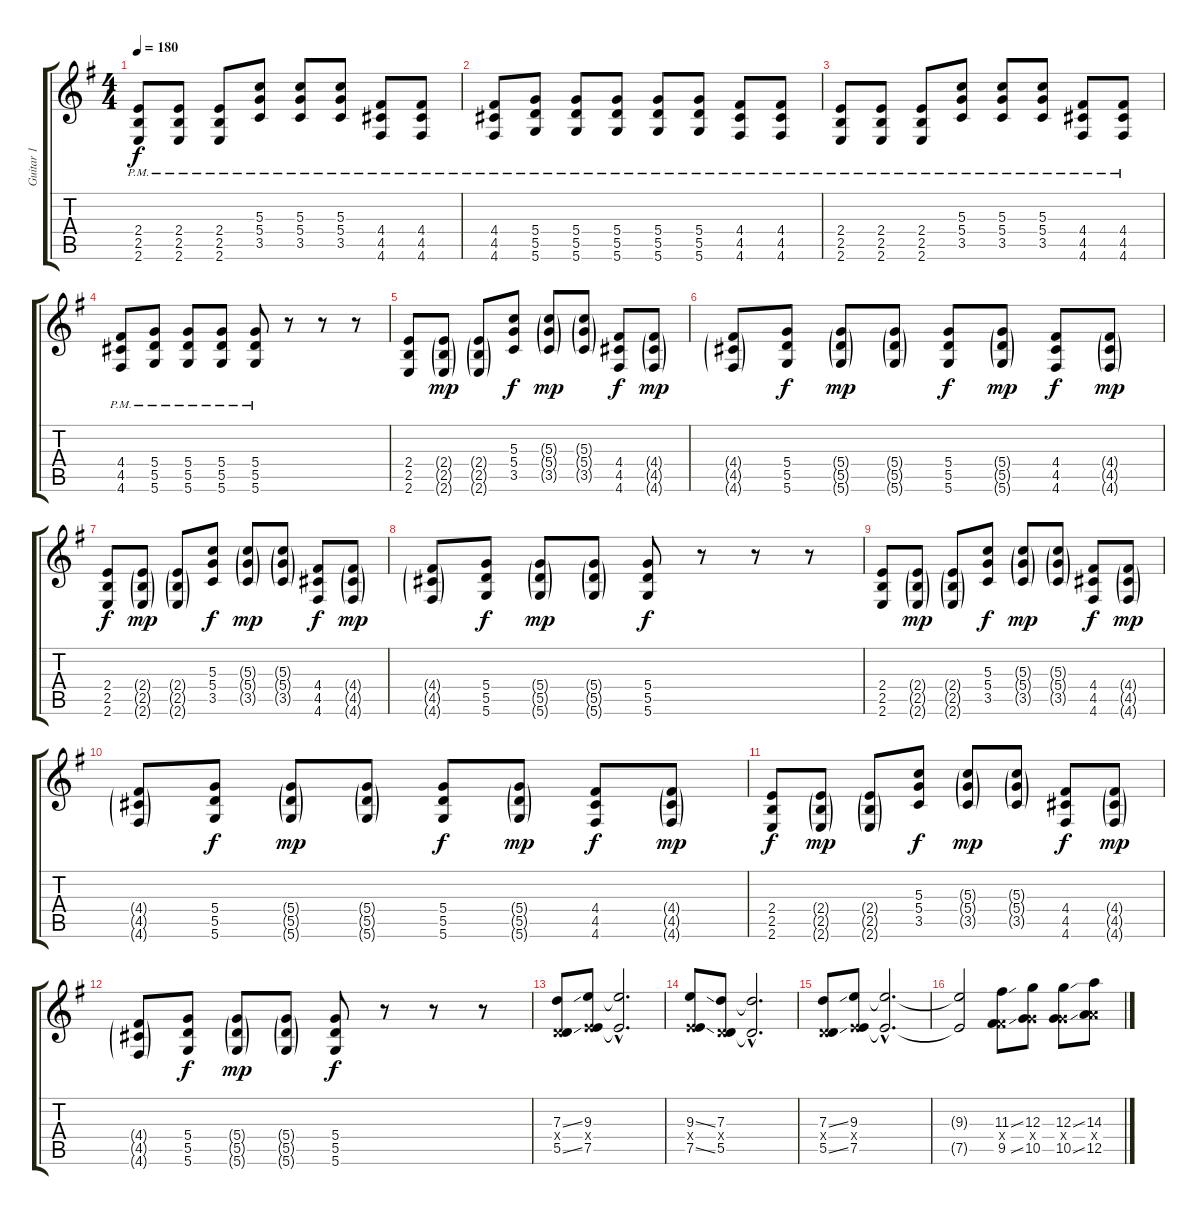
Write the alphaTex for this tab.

\track ("Guitar 1" "Guitar 1") {instrument distortionguitar}
\staff {score tabs}
\tuning (E4 B3 G3 D3 A2 D2) {hide}
\ts (4 4)
\tempo 180
\clef g2
\ks g
(2.4{pm} 2.5{pm} 2.6).8{dy f instrument distortionguitar} (2.4{pm} 2.5{pm} 2.6).8 (2.4{pm} 2.5{pm} 2.6).8 (5.3{pm} 5.4{pm} 3.5).8 (5.3{pm} 5.4{pm} 3.5).8 (5.3{pm} 5.4{pm} 3.5).8 (4.4{pm} 4.5{pm} 4.6).8 (4.4{pm} 4.5{pm} 4.6).8 |
(4.4{pm} 4.5{pm} 4.6).8 (5.4{pm} 5.5{pm} 5.6).8 (5.4{pm} 5.5{pm} 5.6).8 (5.4{pm} 5.5{pm} 5.6).8 (5.4{pm} 5.5{pm} 5.6).8 (5.4{pm} 5.5{pm} 5.6).8 (4.4{pm} 4.5{pm} 4.6).8 (4.4{pm} 4.5{pm} 4.6).8 |
(2.4{pm} 2.5{pm} 2.6).8 (2.4{pm} 2.5{pm} 2.6).8 (2.4{pm} 2.5{pm} 2.6).8 (5.3{pm} 5.4{pm} 3.5).8 (5.3{pm} 5.4{pm} 3.5).8 (5.3{pm} 5.4{pm} 3.5).8 (4.4{pm} 4.5{pm} 4.6).8 (4.4{pm} 4.5{pm} 4.6).8 |
(4.4{pm} 4.5{pm} 4.6).8 (5.4{pm} 5.5{pm} 5.6).8 (5.4{pm} 5.5{pm} 5.6).8 (5.4{pm} 5.5{pm} 5.6).8 (5.4{pm} 5.5{pm} 5.6).8 r.8 r.8 r.8 |
(2.4 2.5 2.6).8 (2.4{g} 2.5{g} 2.6{g}).8{dy mp} (2.4{g} 2.5{g} 2.6{g}).8 (5.3 5.4 3.5).8{dy f} (5.3{g} 5.4{g} 3.5{g}).8{dy mp} (5.3{g} 5.4{g} 3.5{g}).8 (4.4 4.5 4.6).8{dy f} (4.4{g} 4.5{g} 4.6{g}).8{dy mp} |
(4.4{g} 4.5{g} 4.6{g}).8 (5.4 5.5 5.6).8{dy f} (5.4{g} 5.5{g} 5.6{g}).8{dy mp} (5.4{g} 5.5{g} 5.6{g}).8 (5.4 5.5 5.6).8{dy f} (5.4{g} 5.5{g} 5.6{g}).8{dy mp} (4.4 4.5 4.6).8{dy f} (4.4{g} 4.5{g} 4.6{g}).8{dy mp} |
(2.4 2.5 2.6).8{dy f} (2.4{g} 2.5{g} 2.6{g}).8{dy mp} (2.4{g} 2.5{g} 2.6{g}).8 (5.3 5.4 3.5).8{dy f} (5.3{g} 5.4{g} 3.5{g}).8{dy mp} (5.3{g} 5.4{g} 3.5{g}).8 (4.4 4.5 4.6).8{dy f} (4.4{g} 4.5{g} 4.6{g}).8{dy mp} |
(4.4{g} 4.5{g} 4.6{g}).8 (5.4 5.5 5.6).8{dy f} (5.4{g} 5.5{g} 5.6{g}).8{dy mp} (5.4{g} 5.5{g} 5.6{g}).8 (5.4 5.5 5.6).8{dy f} r.8 r.8 r.8 |
(2.4 2.5 2.6).8 (2.4{g} 2.5{g} 2.6{g}).8{dy mp} (2.4{g} 2.5{g} 2.6{g}).8 (5.3 5.4 3.5).8{dy f} (5.3{g} 5.4{g} 3.5{g}).8{dy mp} (5.3{g} 5.4{g} 3.5{g}).8 (4.4 4.5 4.6).8{dy f} (4.4{g} 4.5{g} 4.6{g}).8{dy mp} |
(4.4{g} 4.5{g} 4.6{g}).8 (5.4 5.5 5.6).8{dy f} (5.4{g} 5.5{g} 5.6{g}).8{dy mp} (5.4{g} 5.5{g} 5.6{g}).8 (5.4 5.5 5.6).8{dy f} (5.4{g} 5.5{g} 5.6{g}).8{dy mp} (4.4 4.5 4.6).8{dy f} (4.4{g} 4.5{g} 4.6{g}).8{dy mp} |
(2.4 2.5 2.6).8{dy f} (2.4{g} 2.5{g} 2.6{g}).8{dy mp} (2.4{g} 2.5{g} 2.6{g}).8 (5.3 5.4 3.5).8{dy f} (5.3{g} 5.4{g} 3.5{g}).8{dy mp} (5.3{g} 5.4{g} 3.5{g}).8 (4.4 4.5 4.6).8{dy f} (4.4{g} 4.5{g} 4.6{g}).8{dy mp} |
(4.4{g} 4.5{g} 4.6{g}).8 (5.4 5.5 5.6).8{dy f} (5.4{g} 5.5{g} 5.6{g}).8{dy mp} (5.4{g} 5.5{g} 5.6{g}).8 (5.4 5.5 5.6).8{dy f} r.8 r.8 r.8 |
(7.3{ss} 0.4{x} 5.5{ss}).8 (9.3 2.4{x} 7.5).8 (9.3{hac t} 7.5{hac t}).2{d} |
(9.3{ss} 2.4{x} 7.5{ss}).8 (7.3 0.4{x} 5.5).8 (7.3{hac t} 5.5{hac t}).2{d} |
(7.3{ss} 0.4{x} 5.5{ss}).8 (9.3 2.4{x} 7.5).8 (9.3{hac t} 7.5{hac t}).2{d} |
(9.3{t} 7.5{t}).2 (11.3{ss} 4.4{x} 9.5{ss}).8 (12.3 5.4{x} 10.5).8 (12.3{ss} 5.4{x} 10.5{ss}).8 (14.3 7.4{x} 12.5).8
